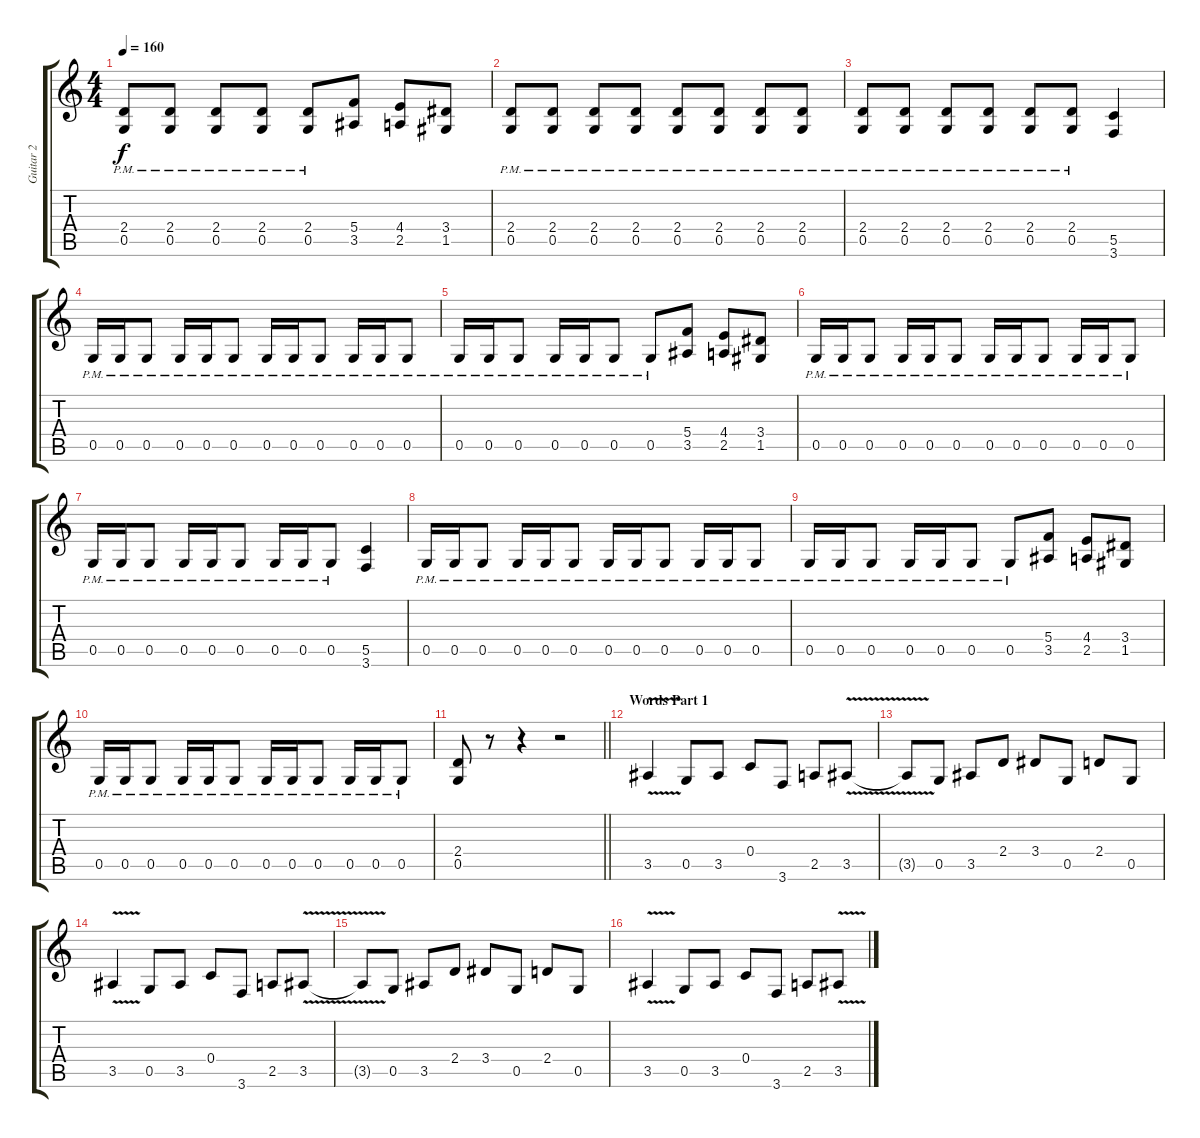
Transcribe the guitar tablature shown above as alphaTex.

\track ("Guitar 2" "Guitar 2") {instrument distortionguitar}
\staff {score tabs}
\tuning (D4 A3 F3 C3 G2 D2) {hide}
\ts (4 4)
\tempo 160
\clef g2
\ks c
(2.4{pm} 0.5{pm}).8{dy f} (2.4{pm} 0.5{pm}).8 (2.4{pm} 0.5{pm}).8 (2.4{pm} 0.5{pm}).8 (2.4{pm} 0.5{pm}).8 (5.4 3.5).8 (4.4 2.5).8 (3.4 1.5).8 |
(2.4{pm} 0.5{pm}).8 (2.4{pm} 0.5{pm}).8 (2.4{pm} 0.5{pm}).8 (2.4{pm} 0.5{pm}).8 (2.4{pm} 0.5{pm}).8 (2.4{pm} 0.5{pm}).8 (2.4{pm} 0.5{pm}).8 (2.4{pm} 0.5{pm}).8 |
(2.4{pm} 0.5{pm}).8 (2.4{pm} 0.5{pm}).8 (2.4{pm} 0.5{pm}).8 (2.4{pm} 0.5{pm}).8 (2.4{pm} 0.5{pm}).8 (2.4{pm} 0.5{pm}).8 (5.5 3.6).4 |
0.5{pm}.16 0.5{pm}.16 0.5{pm}.8 0.5{pm}.16 0.5{pm}.16 0.5{pm}.8 0.5{pm}.16 0.5{pm}.16 0.5{pm}.8 0.5{pm}.16 0.5{pm}.16 0.5{pm}.8 |
0.5{pm}.16 0.5{pm}.16 0.5{pm}.8 0.5{pm}.16 0.5{pm}.16 0.5{pm}.8 0.5{pm}.8 (5.4 3.5).8 (4.4 2.5).8 (3.4 1.5).8 |
0.5{pm}.16 0.5{pm}.16 0.5{pm}.8 0.5{pm}.16 0.5{pm}.16 0.5{pm}.8 0.5{pm}.16 0.5{pm}.16 0.5{pm}.8 0.5{pm}.16 0.5{pm}.16 0.5{pm}.8 |
0.5{pm}.16 0.5{pm}.16 0.5{pm}.8 0.5{pm}.16 0.5{pm}.16 0.5{pm}.8 0.5{pm}.16 0.5{pm}.16 0.5{pm}.8 (5.5 3.6).4 |
0.5{pm}.16 0.5{pm}.16 0.5{pm}.8 0.5{pm}.16 0.5{pm}.16 0.5{pm}.8 0.5{pm}.16 0.5{pm}.16 0.5{pm}.8 0.5{pm}.16 0.5{pm}.16 0.5{pm}.8 |
0.5{pm}.16 0.5{pm}.16 0.5{pm}.8 0.5{pm}.16 0.5{pm}.16 0.5{pm}.8 0.5{pm}.8 (5.4 3.5).8 (4.4 2.5).8 (3.4 1.5).8 |
0.5{pm}.16 0.5{pm}.16 0.5{pm}.8 0.5{pm}.16 0.5{pm}.16 0.5{pm}.8 0.5{pm}.16 0.5{pm}.16 0.5{pm}.8 0.5{pm}.16 0.5{pm}.16 0.5{pm}.8 |
\barLineRight lightlight
(2.4 0.5).8 r.8 r.4 r.2 |
\section ("" "Words Part 1")
3.5{v}.4 0.5.8 3.5.8 0.4.8 3.6.8 2.5.8 3.5{v}.8 |
3.5{t}.8 0.5.8 3.5.8 2.4.8 3.4.8 0.5.8 2.4.8 0.5.8 |
3.5{v}.4 0.5.8 3.5.8 0.4.8 3.6.8 2.5.8 3.5{v}.8 |
3.5{t}.8 0.5.8 3.5.8 2.4.8 3.4.8 0.5.8 2.4.8 0.5.8 |
3.5{v}.4 0.5.8 3.5.8 0.4.8 3.6.8 2.5.8 3.5{v}.8
